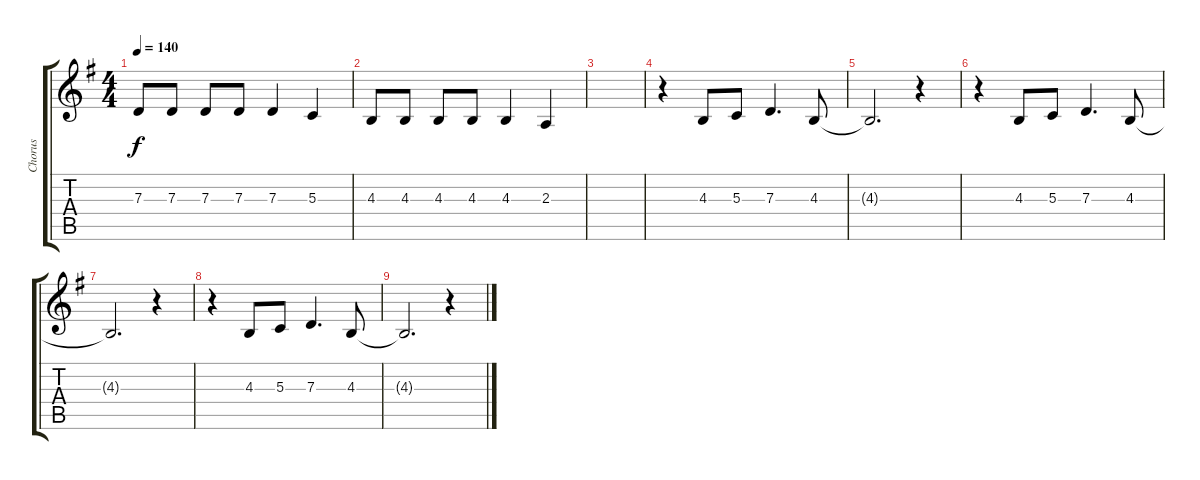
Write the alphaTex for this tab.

\track ("Chorus" "Chorus") {instrument lead1square}
\staff {score tabs}
\tuning (E4 B3 G3 D3 A2 E2) {hide}
\ts (4 4)
\tempo 140
\clef g2
\ks g
7.3.8{dy f} 7.3.8 7.3.8 7.3.8 7.3.4 5.3.4 |
4.3.8 4.3.8 4.3.8 4.3.8 4.3.4 2.3.4 |
|
r.4 4.3.8 5.3.8 7.3.4{d} 4.3.8 |
4.3{t}.2{d} r.4 |
r.4 4.3.8 5.3.8 7.3.4{d} 4.3.8 |
4.3{t}.2{d} r.4 |
r.4 4.3.8 5.3.8 7.3.4{d} 4.3.8 |
4.3{t}.2{d} r.4
